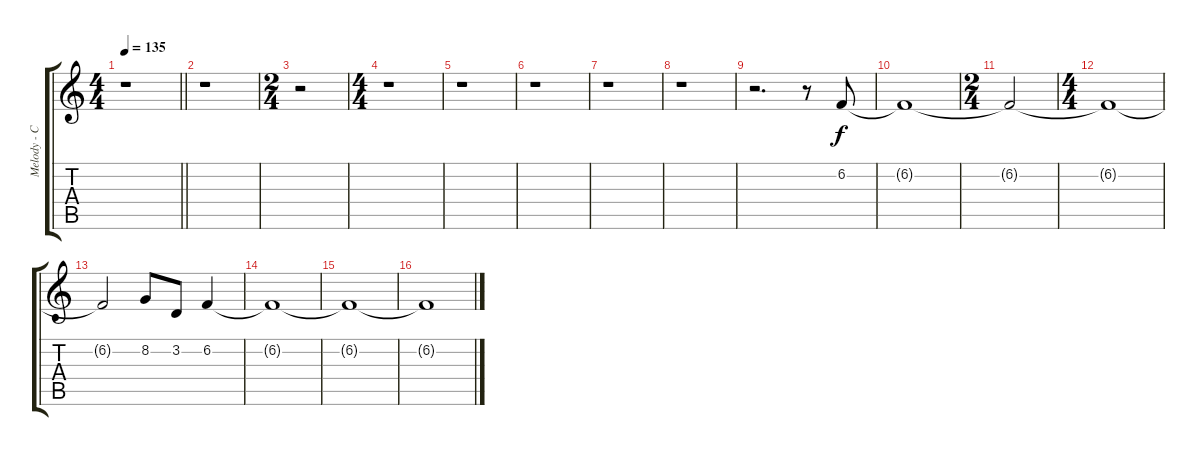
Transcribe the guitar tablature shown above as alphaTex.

\track ("Melody - Chris" "Melody - C") {instrument clarinet}
\staff {score tabs}
\tuning (E4 B3 G3 D3 A2 E2) {hide}
\ts (4 4)
\tempo 135
\clef g2
\barLineRight lightlight
\ks c
r.1{dy f} |
\section ("" "")
r.1 |
\ts (2 4)
r.2 |
\ts (4 4)
r.1 |
r.1 |
r.1 |
r.1 |
r.1 |
r.2{d} r.8 6.2.8 |
6.2{t}.1 |
\ts (2 4)
6.2{t}.2 |
\ts (4 4)
6.2{t}.1 |
6.2{t}.2 8.2.8 3.2.8 6.2.4 |
6.2{t}.1 |
6.2{t}.1{volume 0} |
6.2{t}.1
